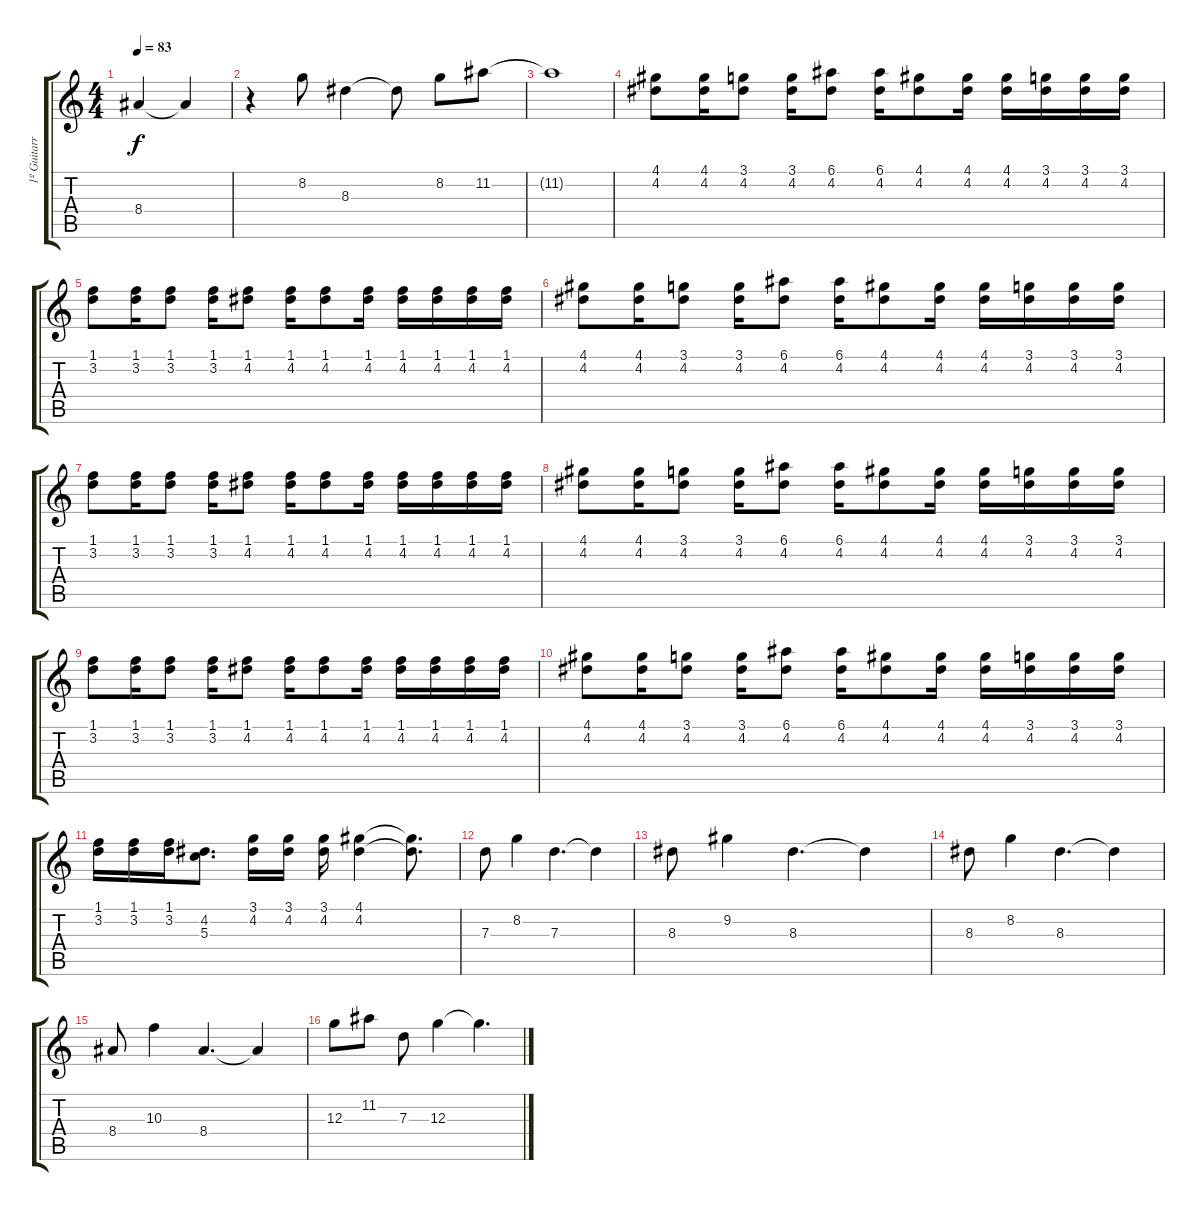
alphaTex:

\track ("1º Guitarra" "1º Guitarr") {instrument distortionguitar}
\staff {score tabs}
\tuning (E4 B3 G3 D3 A2 E2) {hide}
\ts (4 4)
\tempo 83
\clef g2
\ks c
8.4{t}.4{dy f} 8.4{t}.4 |
r.4{volume 14} 8.2.8 8.3.4 8.3{t}.8 8.2.8 11.2.8 |
11.2{t}.1 |
(4.1 4.2).8{volume 11} (4.1 4.2).16 (3.1 4.2).8 (3.1 4.2).16 (6.1 4.2).8 (6.1 4.2).16 (4.1 4.2).8 (4.1 4.2).16 (4.1 4.2).16 (3.1 4.2).16 (3.1 4.2).16 (3.1 4.2).16 |
(1.1 3.2).8 (1.1 3.2).16 (1.1 3.2).8 (1.1 3.2).16 (1.1 4.2).8 (1.1 4.2).16 (1.1 4.2).8 (1.1 4.2).16 (1.1 4.2).16 (1.1 4.2).16 (1.1 4.2).16 (1.1 4.2).16 |
(4.1 4.2).8{volume 11} (4.1 4.2).16 (3.1 4.2).8 (3.1 4.2).16 (6.1 4.2).8 (6.1 4.2).16 (4.1 4.2).8 (4.1 4.2).16 (4.1 4.2).16 (3.1 4.2).16 (3.1 4.2).16 (3.1 4.2).16 |
(1.1 3.2).8 (1.1 3.2).16 (1.1 3.2).8 (1.1 3.2).16 (1.1 4.2).8 (1.1 4.2).16 (1.1 4.2).8 (1.1 4.2).16 (1.1 4.2).16 (1.1 4.2).16 (1.1 4.2).16 (1.1 4.2).16 |
(4.1 4.2).8{volume 11} (4.1 4.2).16 (3.1 4.2).8 (3.1 4.2).16 (6.1 4.2).8 (6.1 4.2).16 (4.1 4.2).8 (4.1 4.2).16 (4.1 4.2).16 (3.1 4.2).16 (3.1 4.2).16 (3.1 4.2).16 |
(1.1 3.2).8 (1.1 3.2).16 (1.1 3.2).8 (1.1 3.2).16 (1.1 4.2).8 (1.1 4.2).16 (1.1 4.2).8 (1.1 4.2).16 (1.1 4.2).16 (1.1 4.2).16 (1.1 4.2).16 (1.1 4.2).16 |
(4.1 4.2).8{volume 11} (4.1 4.2).16 (3.1 4.2).8 (3.1 4.2).16 (6.1 4.2).8 (6.1 4.2).16 (4.1 4.2).8 (4.1 4.2).16 (4.1 4.2).16 (3.1 4.2).16 (3.1 4.2).16 (3.1 4.2).16 |
(1.1 3.2).16 (1.1 3.2).16 (1.1 3.2).16 (4.2 5.3).8{d} (3.1 4.2).16 (3.1 4.2).16 (3.1 4.2).16 (4.1 4.2).4 (4.1{t} 4.2{t}).8{d} |
7.3.8{volume 13} 8.2.4 7.3.4{d} 7.3{t}.4 |
8.3.8 9.2.4 8.3.4{d} 8.3{t}.4 |
8.3.8 8.2.4 8.3.4{d} 8.3{t}.4 |
8.4.8 10.3.4 8.4.4{d} 8.4{t}.4 |
12.3.8 11.2.8 7.3.8 12.3.4 12.3{t}.4{d}
